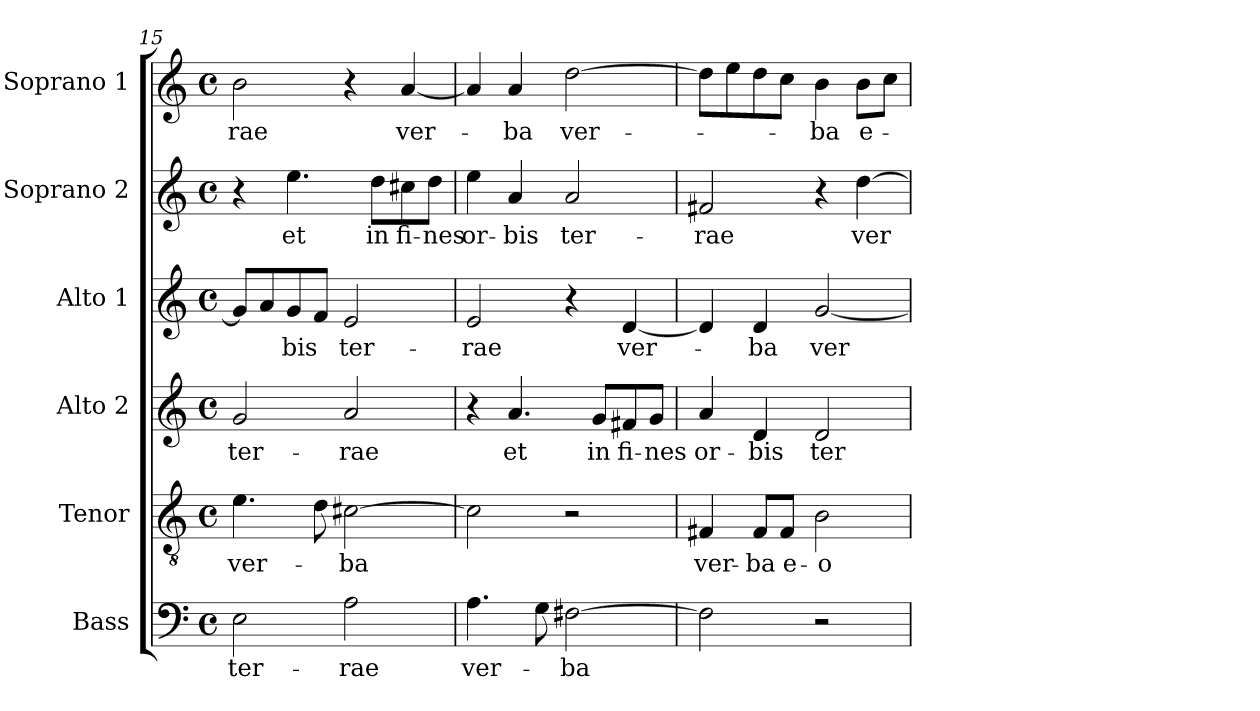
**kern	**text	**kern	**text	**kern	**text	**kern	**text	**kern	**text	**kern	**text
*part6	*part6	*part5	*part5	*part4	*part4	*part3	*part3	*part2	*part2	*part1	*part1
*staff6	*staff6	*staff5	*staff5	*staff4	*staff4	*staff3	*staff3	*staff2	*staff2	*staff1	*staff1
*I"Bass	*	*I"Tenor	*	*I"Alto 2	*	*I"Alto 1	*	*I"Soprano 2	*	*I"Soprano 1	*
*I'B.	*	*I'T.	*	*I'A2	*	*I'A1	*	*I'S2	*	*I'S1	*
*clefF4	*	*clefGv2	*	*clefG2	*	*clefG2	*	*clefG2	*	*clefG2	*
*	*	*ITrd7c12	*	*	*	*	*	*	*	*	*
*k[]	*	*k[]	*	*k[]	*	*k[]	*	*k[]	*	*k[]	*
*C:	*	*C:	*	*C:	*	*C:	*	*C:	*	*C:	*
*M4/4	*	*M4/4	*	*M4/4	*	*M4/4	*	*M4/4	*	*M4/4	*
*met(c)	*	*met(c)	*	*met(c)	*	*met(c)	*	*met(c)	*	*met(c)	*
=15	=15	=15	=15	=15	=15	=15	=15	=15	=15	=15	=15
!	!LO:LY:b:color=#000000	!	!	!	!	!	!	!	!	!	!
!	!	!	!LO:LY:b:color=#000000	!	!	!	!	!	!	!	!
!	!	!	!	!	!LO:LY:b:color=#000000	!	!	!	!	!	!
!	!	!	!	!	!	!	!	!	!	!	!LO:LY:b:color=#000000
2Ei\	ter-	4.Ei\	ver-	2gi/	ter-	8gi/L]	.	4r	.	2bi\	-rae
.	.	.	.	.	.	8ai/	.	.	.	.	.
!	!	!	!	!	!	!	!LO:LY:b:color=#000000	!	!	!	!
!	!	!	!	!	!	!	!	!	!LO:LY:b:color=#000000	!	!
.	.	.	.	.	.	8gi/	-bis	4.eei\	et	.	.
.	.	8Di\	.	.	.	8fi/J	.	.	.	.	.
!	!LO:LY:b:color=#000000	!	!	!	!	!	!	!	!	!	!
!	!	!	!LO:LY:b:color=#000000	!	!	!	!	!	!	!	!
!	!	!	!	!	!LO:LY:b:color=#000000	!	!	!	!	!	!
!	!	!	!	!	!	!	!LO:LY:b:color=#000000	!	!	!	!
2Ai\	-rae	[2C#Xi\	-ba	2ai/	-rae	2ei/	ter-	.	.	4r	.
!	!	!	!	!	!	!	!	!	!LO:LY:b:color=#000000	!	!
.	.	.	.	.	.	.	.	8ddi\L	in	.	.
!	!	!	!	!	!	!	!	!	!LO:LY:b:color=#000000	!	!
!	!	!	!	!	!	!	!	!	!	!	!LO:LY:b:color=#000000
.	.	.	.	.	.	.	.	8cc#Xi\	fi-	[4ai/	ver-
!	!	!	!	!	!	!	!	!	!LO:LY:b:color=#000000	!	!
.	.	.	.	.	.	.	.	8ddi\J	-nes	.	.
!!LO:PB:g=z
=16	=16	=16	=16	=16	=16	=16	=16	=16	=16	=16	=16
!	!LO:LY:b:color=#000000	!	!	!	!	!	!	!	!	!	!
!	!	!	!	!	!	!	!LO:LY:b:color=#000000	!	!	!	!
!	!	!	!	!	!	!	!	!	!LO:LY:b:color=#000000	!	!
4.Ai\	ver-	2C#i\]	.	4r	.	2ei/	-rae	4eei\	or-	4ai/]	.
!	!	!	!	!	!LO:LY:b:color=#000000	!	!	!	!	!	!
!	!	!	!	!	!	!	!	!	!LO:LY:b:color=#000000	!	!
!	!	!	!	!	!	!	!	!	!	!	!LO:LY:b:color=#000000
.	.	.	.	4.ai/	et	.	.	4ai/	-bis	4ai/	-ba
8Gi\	.	.	.	.	.	.	.	.	.	.	.
!	!LO:LY:b:color=#000000	!	!	!	!	!	!	!	!	!	!
!	!	!	!	!	!	!	!	!	!LO:LY:b:color=#000000	!	!
!	!	!	!	!	!	!	!	!	!	!	!LO:LY:b:color=#000000
[2F#Xi\	-ba	2r	.	.	.	4r	.	2ai/	ter-	[2ddi\	ver-
!	!	!	!	!	!LO:LY:b:color=#000000	!	!	!	!	!	!
.	.	.	.	8gi/L	in	.	.	.	.	.	.
!	!	!	!	!	!LO:LY:b:color=#000000	!	!	!	!	!	!
!	!	!	!	!	!	!	!LO:LY:b:color=#000000	!	!	!	!
.	.	.	.	8f#Xi/	fi-	[4di/	ver-	.	.	.	.
!	!	!	!	!	!LO:LY:b:color=#000000	!	!	!	!	!	!
.	.	.	.	8gi/J	-nes	.	.	.	.	.	.
=17	=17	=17	=17	=17	=17	=17	=17	=17	=17	=17	=17
!	!	!	!LO:LY:b:color=#000000	!	!	!	!	!	!	!	!
!	!	!	!	!	!LO:LY:b:color=#000000	!	!	!	!	!	!
!	!	!	!	!	!	!	!	!	!LO:LY:b:color=#000000	!	!
2F#i\]	.	4FF#Xi/	ver-	4ai/	or-	4di/]	.	2f#Xi/	-rae	8ddi\L]	.
.	.	.	.	.	.	.	.	.	.	8eei\	.
!	!	!	!LO:LY:b:color=#000000	!	!	!	!	!	!	!	!
!	!	!	!	!	!LO:LY:b:color=#000000	!	!	!	!	!	!
!	!	!	!	!	!	!	!LO:LY:b:color=#000000	!	!	!	!
.	.	8FF#i/L	-ba	4di/	-bis	4di/	-ba	.	.	8ddi\	.
!	!	!	!LO:LY:b:color=#000000	!	!	!	!	!	!	!	!
.	.	8FF#i/J	e-	.	.	.	.	.	.	8cci\J	.
!	!	!	!LO:LY:b:color=#000000	!	!	!	!	!	!	!	!
!	!	!	!	!	!LO:LY:b:color=#000000	!	!	!	!	!	!
!	!	!	!	!	!	!	!LO:LY:b:color=#000000	!	!	!	!
!	!	!	!	!	!	!	!	!	!	!	!LO:LY:b:color=#000000
2r	.	2BBi\	-o-	2di/	ter-	[2gi/	ver-	4r	.	4bi\	-ba
!	!	!	!	!	!	!	!	!	!LO:LY:b:color=#000000	!	!
!	!	!	!	!	!	!	!	!	!	!	!LO:LY:b:color=#000000
.	.	.	.	.	.	.	.	[4ddi\	ver-	8bi\L	e-
.	.	.	.	.	.	.	.	.	.	8cci\J	.
=	=	=	=	=	=	=	=	=	=	=	=
*-	*-	*-	*-	*-	*-	*-	*-	*-	*-	*-	*-
